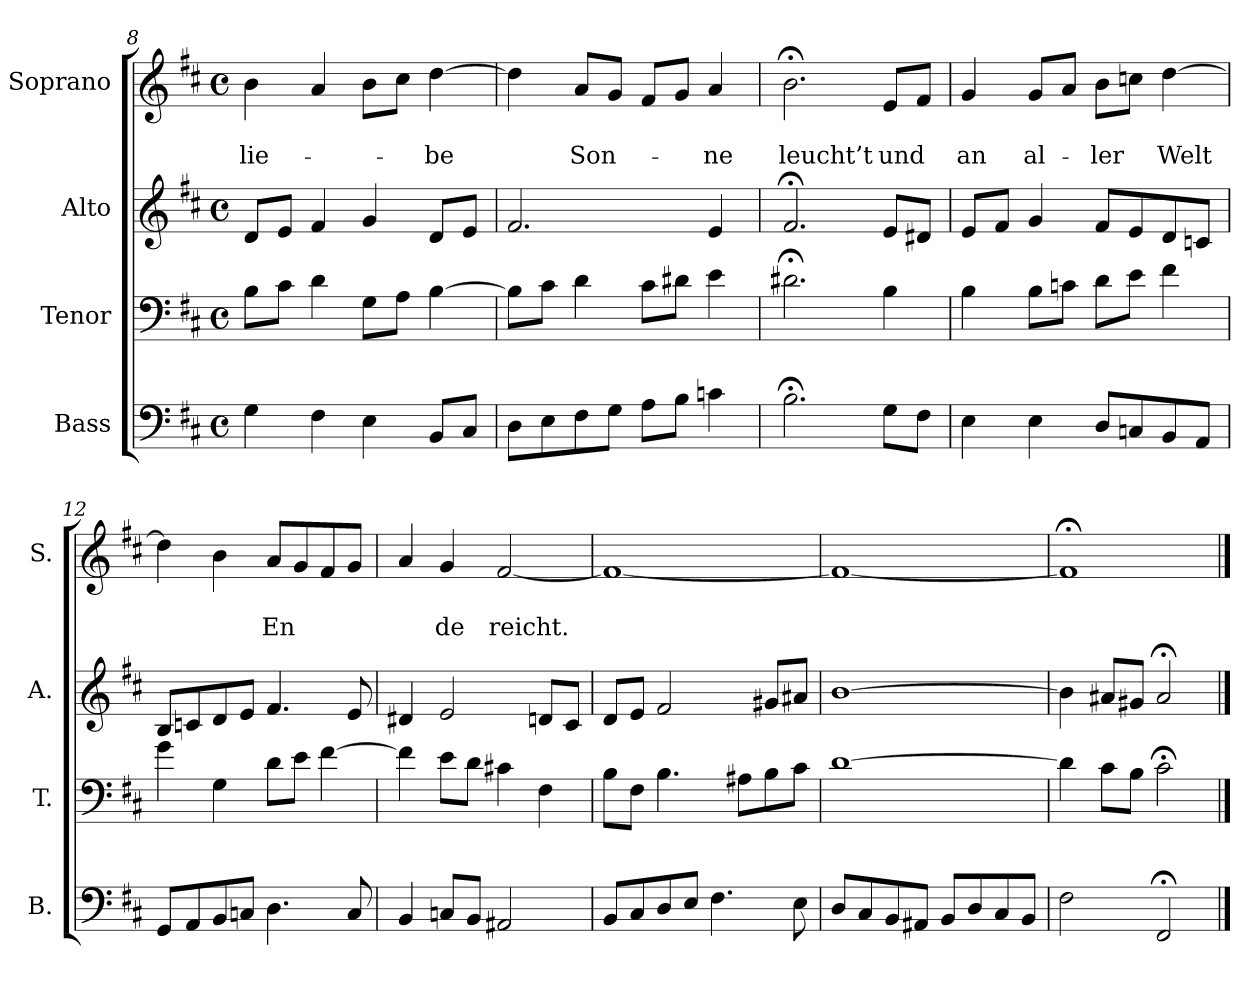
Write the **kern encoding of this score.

**kern	**kern	**kern	**kern	**text	**text
*part4	*part3	*part2	*part1	*part1	*part1
*staff4	*staff3	*staff2	*staff1	*staff1	*staff1
*I"Bass	*I"Tenor	*I"Alto	*I"Soprano	*	*
*I'B.	*I'T.	*I'A.	*I'S.	*	*
*clefF4	*clefF4	*clefG2	*clefG2	*	*
*k[f#c#]	*k[f#c#]	*k[f#c#]	*k[f#c#]	*	*
*b:	*b:	*b:	*b:	*	*
*M4/4	*M4/4	*M4/4	*M4/4	*	*
*met(c)	*met(c)	*met(c)	*met(c)	*	*
=8	=8	=8	=8	=8	=8
4G\	8B\L	8d/L	4b\	.	lie-
.	8c#\J	8e/J	.	.	.
4F#\	4d\	4f#/	4a/	.	.
4E\	8G\L	4g/	8b\L	.	.
.	8A\J	.	8cc#\J	.	.
8BB/L	[4B\	8d/L	[4dd\	.	-be
8C#/J	.	8e/J	.	.	.
=9	=9	=9	=9	=9	=9
8D\L	8B\L]	2.f#/	4dd\]	.	.
8E\	8c#\J	.	.	.	.
8F#\	4d\	.	8a/L	.	Son-
8G\J	.	.	8g/J	.	.
8A\L	8c#\L	.	8f#/L	.	.
8B\J	8d#X\J	.	8g/J	.	.
4cn\	4e\	4e/	4a/	.	-ne
=10	=10	=10	=10	=10	=10
2.B;<\	2.d#X;<\	2.f#;</	2.b;<\	.	leucht’t
8G\L	4B\	8e/L	8e/L	.	und
8F#\J	.	8d#X/J	8f#/J	.	.
=11	=11	=11	=11	=11	=11
4E\	4B\	8e/L	4g/	.	an
.	.	8f#/J	.	.	.
4E\	8B\L	4g/	8g/L	.	al-
.	8cn\J	.	8a/J	.	.
8D/L	8d\L	8f#/L	8b\L	.	-ler
8Cn/	8e\J	8e/	8ccn\J	.	.
8BB/	4f#\	8d/	[4dd\	.	-Welt
8AA/J	.	8cn/J	.	.	.
!!LO:PB:g=z
=12	=12	=12	=12	=12	=12
8GG/L	4g\	8B/L	4dd\]	.	.
8AA/	.	8cn/	.	.	.
8BB/	4G\	8d/	4b\	.	.
8Cn/J	.	8e/J	.	.	.
4.D\	8d\L	4.f#/	8a/L	.	En
.	8e\J	.	8g/	.	.
.	[4f#\	.	8f#/	.	.
8C/	.	8e/	8g/J	.	.
=13	=13	=13	=13	=13	=13
4BB/	4f#\]	4d#X/	4a/	.	.
8Cn/L	8e\L	2e/	4g/	.	de
8BB/J	8d\J	.	.	.	.
2AA#X/	4c#X\	.	[2f#/	.	reicht.
.	4F#\	8dn/L	.	.	.
.	.	8c#/J	.	.	.
=14	=14	=14	=14	=14	=14
8BB/L	8B\L	8d/L	1f#_	.	.
8C#/	8F#\J	8e/J	.	.	.
8D/	4.B\	2f#/	.	.	.
8E/J	.	.	.	.	.
4.F#\	.	.	.	.	.
.	8A#X\L	.	.	.	.
.	8B\	8g#X/L	.	.	.
8E\	8c#\J	8a#X/J	.	.	.
=15	=15	=15	=15	=15	=15
8D/L	[1d	[1b	1f#_	.	.
8C#/	.	.	.	.	.
8BB/	.	.	.	.	.
8AA#X/J	.	.	.	.	.
8BB/L	.	.	.	.	.
8D/	.	.	.	.	.
8C#/	.	.	.	.	.
8BB/J	.	.	.	.	.
=16	=16	=16	=16	=16	=16
2F#\	4d\]	4b\]	1f#;<]	.	.
.	8c#\L	8a#X/L	.	.	.
.	8B\J	8g#X/J	.	.	.
2FF#;</	2c#;<\	2a#;</	.	.	.
==	==	==	==	==	==
*-	*-	*-	*-	*-	*-
